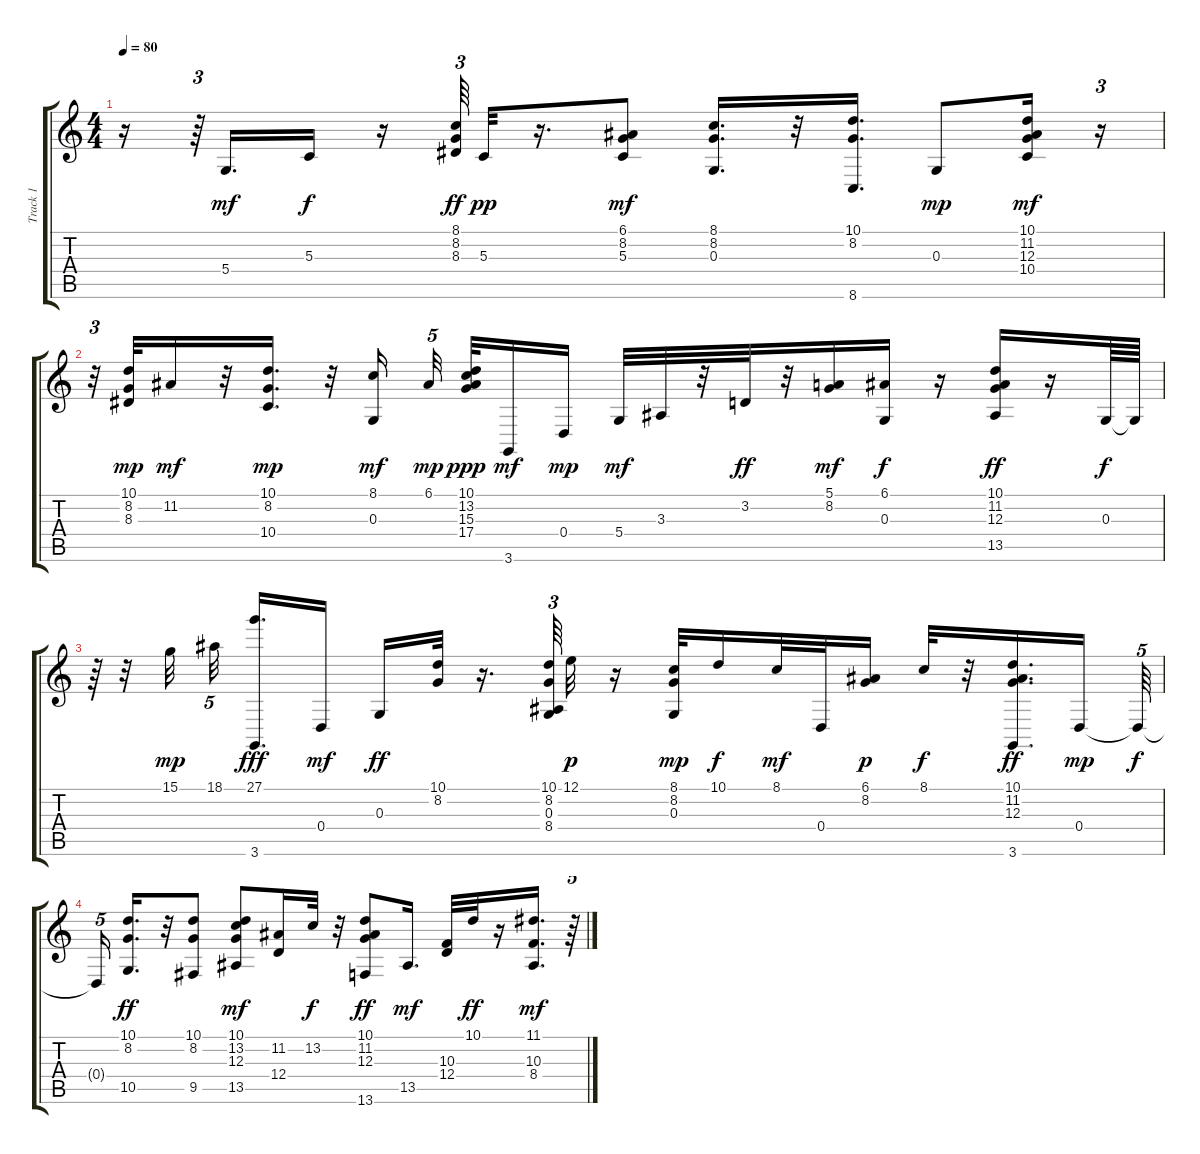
\track ("Track 1" "Track 1") {instrument acousticgrandpiano}
\staff {score tabs}
\tuning (E4 B3 G3 D3 A2 E2) {hide}
\ts (4 4)
\tempo 80
\clef g2
\ks c
r.16{dy mp} r.64{tu (3 2)} 5.4.16{d dy mf} 5.3.16{dy f} r.16 (8.1 8.2 8.3).64{tu (3 2) dy ff} 5.3.32{dy pp} r.16{d} (6.1 8.2 5.3).8{dy mf} (8.1 8.2 0.3).16{d} r.32 (10.1 8.2 8.6).16{d} 0.3.8{dy mp} (10.1 11.2 12.3 10.4).16{dy mf} r.16{tu (3 2)} |
r.32{tu (3 2)} (10.1 8.2 8.3).32{dy mp} 11.2.16{dy mf} r.32 (10.1 8.2 10.4).16{d dy mp} r.32 (8.1 0.3).16{dy mf beam splitsecondary} 6.1.32{tu (5 4) dy mp beam splitsecondary} (10.1 13.2 15.3 17.4).32{dy ppp} 3.6.16{dy mf} 0.4.16{dy mp} 5.4.32{dy mf} 3.3.32 r.32 3.2.32{dy ff} r.32 (5.1 8.2).16{dy mf} (6.1 0.3).16{dy f} r.16 (10.1 11.2 12.3 13.5).16{dy ff} r.16 0.3.64{dy f} 0.3{t}.64 |
r.64 r.32 15.1.32{dy mp beam splitsecondary} 18.1.32{tu (5 4) beam splitsecondary} (27.1 3.6).16{d dy fff} 0.4.16{dy mf} 0.3.16{dy ff} (10.1 8.2).32 r.16{d} (10.1 8.2 0.3 8.4).64{tu (3 2)} 12.1.32{dy p} r.16 (8.1 8.2 0.3).32{dy mp} 10.1.16{dy f} 8.1.32{dy mf} 0.4.32 (6.1 8.2).16{dy p} 8.1.32{dy f} r.32 (10.1 11.2 12.3 3.6).16{d dy ff} 0.4.16{dy mp beam splitsecondary} 0.4{t}.64{tu (5 4) dy f} |
0.4{t}.16{tu (5 4)} (10.1 8.2 10.5).16{d dy ff} r.32 (10.1 8.2 9.5).8 (10.1 13.2 12.3 13.5).8{dy mf} (11.2 12.4).16 13.2.32{dy f} r.32 (10.1 11.2 12.3 13.6).8{dy ff} 13.5.16{d dy mf} (10.3 12.4).32 10.1.32{dy ff} r.16 (11.1 10.3 8.4).16{d dy mf} r.64{tu (5 4)}
